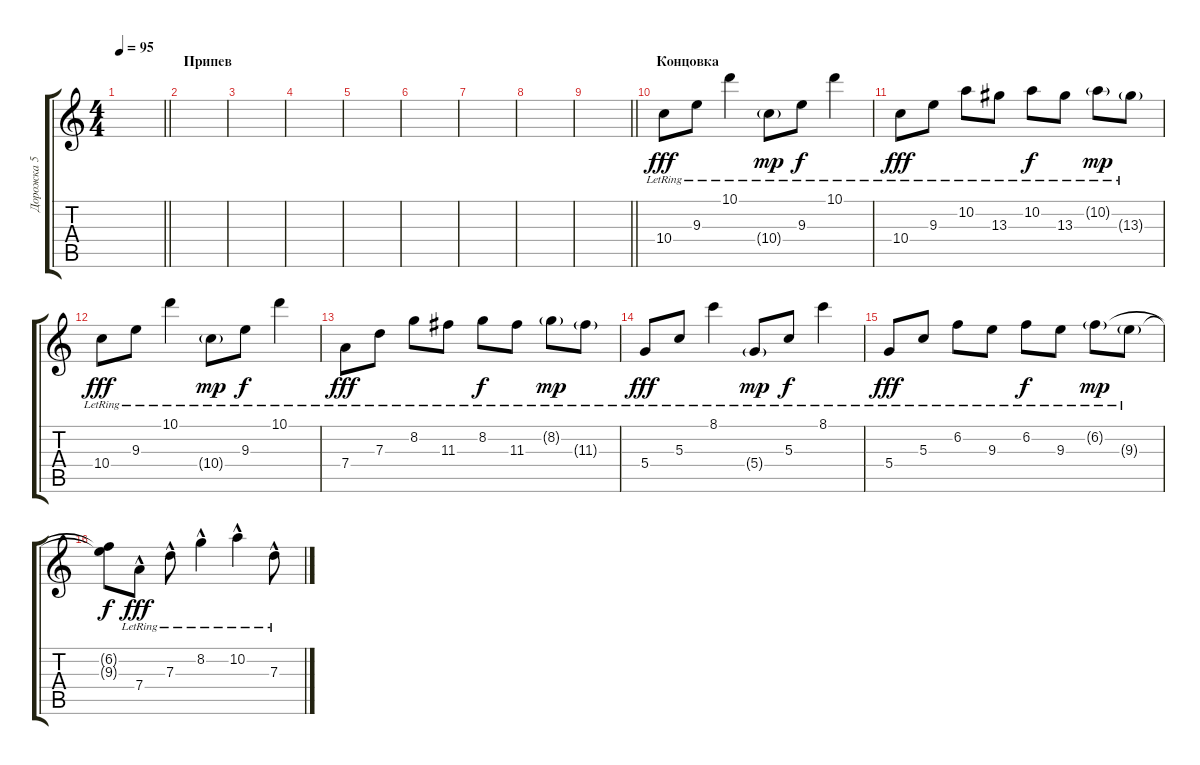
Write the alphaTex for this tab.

\track ("Дорожка 5" "Дорожка 5") {instrument electricguitarclean}
\staff {score tabs}
\tuning (E4 B3 G3 D3 A2 E2) {hide}
\ts (4 4)
\tempo 95
\clef g2
\barLineRight lightlight
\ks c
|
\section ("" "Припев")
|
|
|
|
|
|
|
\barLineRight lightlight
|
\section ("" "Концовка")
10.4{lr}.8{dy fff} 9.3{lr}.8 10.1{lr}.4 10.4{g lr}.8{dy mp} 9.3{lr}.8{dy f} 10.1{lr}.4 |
10.4{lr}.8{dy fff} 9.3{lr}.8 10.2{lr}.8 13.3{lr}.8 10.2{lr}.8{dy f} 13.3{lr}.8 10.2{g lr}.8{dy mp} 13.3{g lr}.8 |
10.4{lr}.8{dy fff} 9.3{lr}.8 10.1{lr}.4 10.4{g lr}.8{dy mp} 9.3{lr}.8{dy f} 10.1{lr}.4 |
7.4{lr}.8{dy fff} 7.3{lr}.8 8.2{lr}.8 11.3{lr}.8 8.2{lr}.8{dy f} 11.3{lr}.8 8.2{g lr}.8{dy mp} 11.3{g lr}.8 |
5.4{lr}.8{dy fff} 5.3{lr}.8 8.1{lr}.4 5.4{g lr}.8{dy mp} 5.3{lr}.8{dy f} 8.1{lr}.4 |
5.4{lr}.8{dy fff} 5.3{lr}.8 6.2{lr}.8 9.3{lr}.8 6.2{lr}.8{dy f} 9.3{lr}.8 6.2{g lr}.8{dy mp} 9.3{g lr}.8 |
(6.2{t} 9.3{t}).8{dy f} 7.4{hac lr}.8{dy fff} 7.3{hac lr}.8 8.2{hac lr}.4 10.2{hac lr}.4 7.3{hac lr}.8
